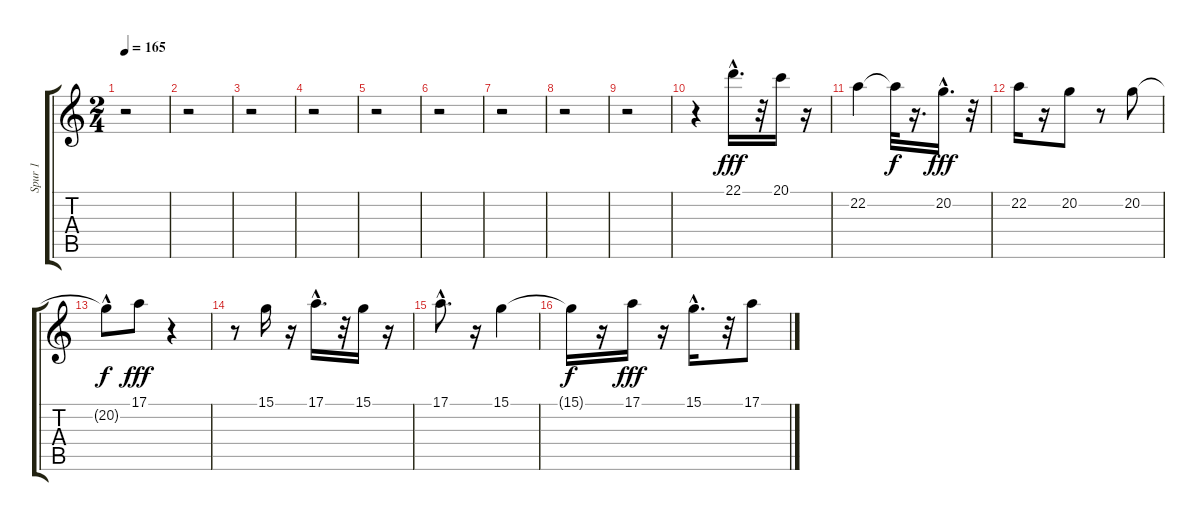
\track ("Spur 1" "Spur 1") {instrument piccolo}
\staff {score tabs}
\tuning (E4 B3 G3 D3 A2 E2) {hide}
\ts (2 4)
\tempo 165
\clef g2
\ks c
r.2{dy fff} |
r.2 |
r.2 |
r.2 |
r.2 |
r.2 |
r.2 |
r.2 |
r.2 |
r.4 22.1{hac}.16{d} r.32 20.1.16 r.16 |
22.2.4 22.2{t}.32{dy f} r.16{d} 20.2{hac}.16{d dy fff} r.32 |
22.2.16 r.16 20.2.8 r.8 20.2.8 |
20.2{hac t}.8{dy f} 17.1.8{dy fff} r.4 |
r.8 15.1.16 r.16 17.1{hac}.16{d} r.32 15.1.16 r.16 |
17.1{hac}.8{d} r.16 15.1.4 |
15.1{t}.16{dy f} r.16 17.1.16{dy fff} r.16 15.1{hac}.16{d} r.32 17.1.8
